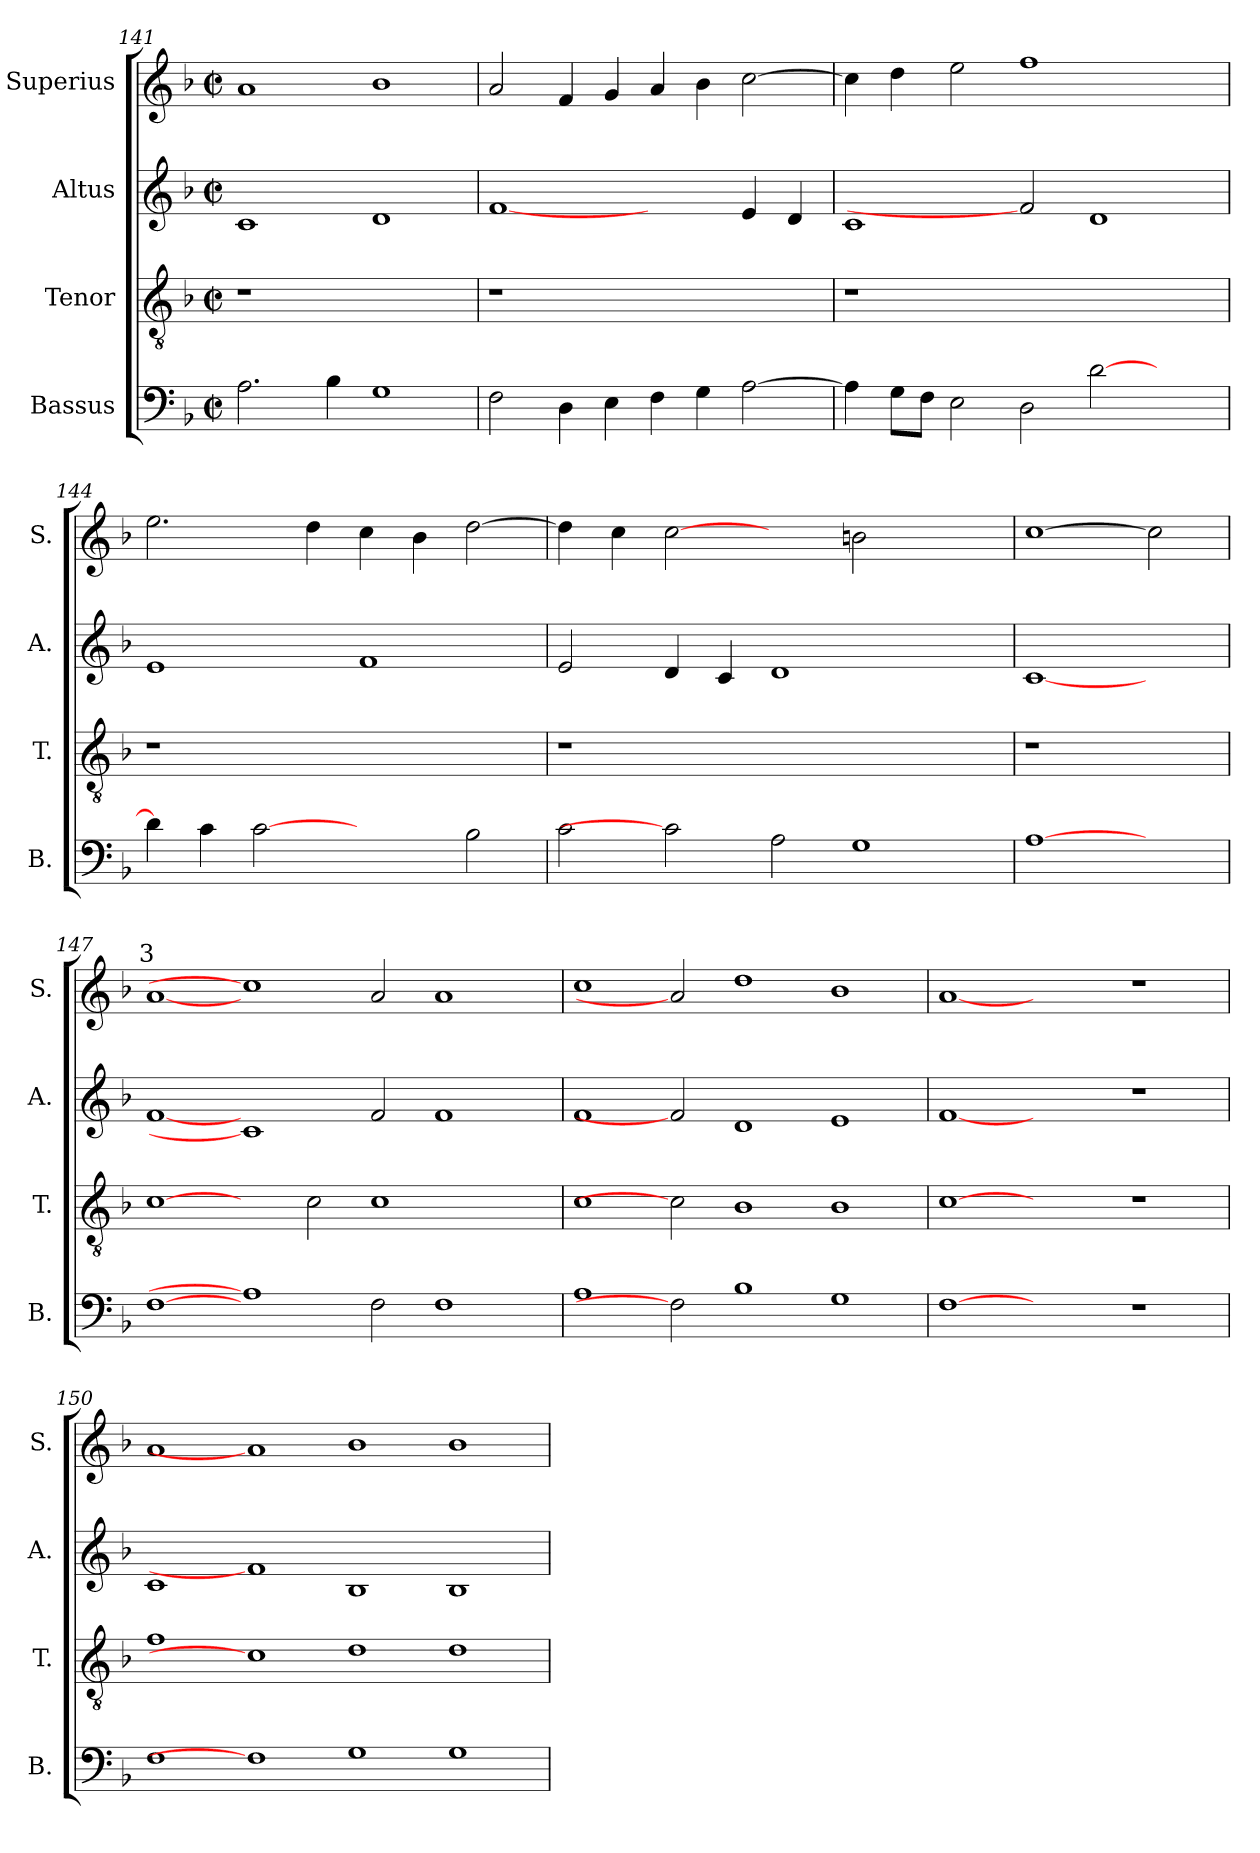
**kern	**kern	**kern	**kern
*part4	*part3	*part2	*part1
*staff4	*staff3	*staff2	*staff1
*I"Bassus	*I"Tenor	*I"Altus	*I"Superius
*I'B.	*I'T.	*I'A.	*I'S.
!!LO:PB:g=z
*clefF4	*clefGv2	*clefG2	*clefG2
*	*ITrd7c12	*	*
*k[b-]	*k[b-]	*k[b-]	*k[b-]
*F:	*F:	*F:	*F:
*M2/2	*M2/2	*M2/2	*M2/2
*met(c|)	*met(c|)	*met(c|)	*met(c|)
=141	=141	=141	=141
!	!LO:N:vis=1	!	!
2.Ai\	1r	1ci	1ai
4B-i\	.	.	.
1Gi	1ryy	1di	1b-i
=142	=142	=142	=142
!	!LO:N:vis=1	!	!
2Fi\	1r	[1fi	2ai/
4Di\	.	.	4fi/
4Ei\	.	.	4gi/
4Fi\	1ryy	2ryy	4ai/
4Gi\	.	.	4b-i\
[>2Ai\	.	4ei/	[>2cci\
.	.	4di/	.
=143	=143	=143	=143
!	!LO:N:vis=1	!	!
4Ai\]	1r	1ci	4cci\]
8Gi\L	.	.	4ddi\
8Fi\J	.	.	.
2Ei\	.	.	2eei\
2Di\	1.ryy	2fi]	1ffi
[>2di\	.	1di	.
2ryy	.	.	2ryy
=144	=144	=144	=144
!	!LO:N:vis=1	!	!
4di\]	1r	1ei	2.eei\
4ci\	.	.	.
[2ci	.	.	.
.	.	.	4ddi\
2ryy	1ryy	1fi	4cci\
.	.	.	4b-i\
2B-i\	.	.	[>2ddi\
=145	=145	=145	=145
!	!LO:N:vis=1	!	!
2ci\	1r	2ei/	4ddi\]
.	.	.	4cci\
2ci]	.	4di/	[2cci
.	.	4ci/	.
2Ai\	1.ryy	1di	2ryy
1Gi	.	.	2bni\
.	.	2ryy	2ryy
!!LO:LB:g=z
=146	=146	=146	=146
!	!LO:N:vis=1	!	!
[1Ai	1r	[1ci	[1cci
2ryy	2ryy	2ryy	2cci]
=147	=147	=147	=147
!	!	!	!LO:TX:cj:t=3
[1Fi	[1Ci	[1fi	[1ai
1Ai]	2ryy	1ci]	1cci]
.	2Ci\	.	.
2Fi\	1Ci	2fi/	2ai/
1Fi	.	1fi	1ai
.	2ryy	.	.
=148	=148	=148	=148
1Ai	1Ci	1fi	1cci
2Fi]	2Ci]	2fi]	2ai]
1B-i	1BB-i	1di	1ddi
1Gi	1BB-i	1ei	1b-i
=149	=149	=149	=149
[1Fi	[1Ci	[1fi	[1ai
1ryy	1ryy	1ryy	1ryy
1r	1r	1r	1r
=150	=150	=150	=150
1Fi	1Fi	1ci	1ai
1Fi]	1Ci]	1fi]	1ai]
1Gi	1Di	1B-i	1b-i
1Gi	1Di	1B-i	1b-i
=	=	=	=
*-	*-	*-	*-
